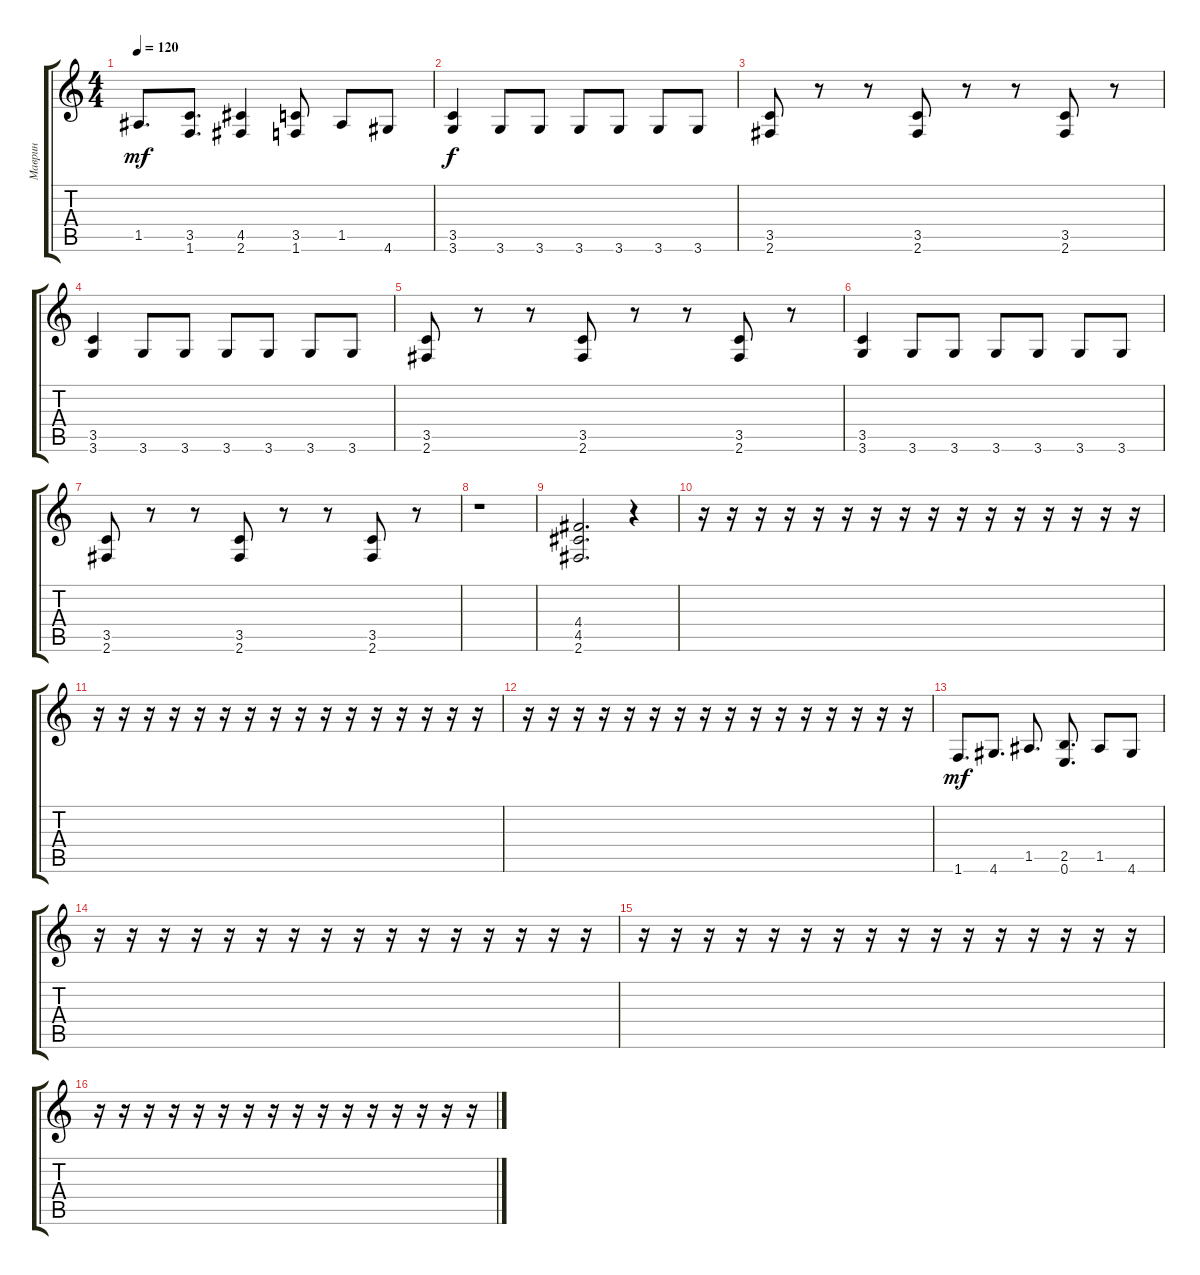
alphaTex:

\track ("Маврин" "Маврин") {instrument distortionguitar}
\staff {score tabs}
\tuning (E4 B3 G3 D3 A2 E2) {hide}
\ts (4 4)
\tempo 120
\clef g2
\ks c
1.5.8{d dy mf} (3.5 1.6).8{d} (4.5 2.6).4 (3.5 1.6).8 1.5.8 4.6.8 |
(3.5 3.6).4{dy f} 3.6.8 3.6.8 3.6.8 3.6.8 3.6.8 3.6.8 |
(3.5 2.6).8 r.8 r.8 (3.5 2.6).8 r.8 r.8 (3.5 2.6).8 r.8 |
(3.5 3.6).4 3.6.8 3.6.8 3.6.8 3.6.8 3.6.8 3.6.8 |
(3.5 2.6).8 r.8 r.8 (3.5 2.6).8 r.8 r.8 (3.5 2.6).8 r.8 |
(3.5 3.6).4 3.6.8 3.6.8 3.6.8 3.6.8 3.6.8 3.6.8 |
(3.5 2.6).8 r.8 r.8 (3.5 2.6).8 r.8 r.8 (3.5 2.6).8 r.8 |
r.1 |
(4.4 4.5 2.6).2{d} r.4 |
r.16 r.16 r.16 r.16 r.16 r.16 r.16 r.16 r.16 r.16 r.16 r.16 r.16 r.16 r.16 r.16 |
r.16 r.16 r.16 r.16 r.16 r.16 r.16 r.16 r.16 r.16 r.16 r.16 r.16 r.16 r.16 r.16 |
r.16 r.16 r.16 r.16 r.16 r.16 r.16 r.16 r.16 r.16 r.16 r.16 r.16 r.16 r.16 r.16 |
1.6.8{d dy mf} 4.6.8{d} 1.5.8{d} (2.5 0.6).8{d} 1.5.8 4.6.8 |
r.16 r.16 r.16 r.16 r.16 r.16 r.16 r.16 r.16 r.16 r.16 r.16 r.16 r.16 r.16 r.16 |
r.16 r.16 r.16 r.16 r.16 r.16 r.16 r.16 r.16 r.16 r.16 r.16 r.16 r.16 r.16 r.16 |
r.16 r.16 r.16 r.16 r.16 r.16 r.16 r.16 r.16 r.16 r.16 r.16 r.16 r.16 r.16 r.16
